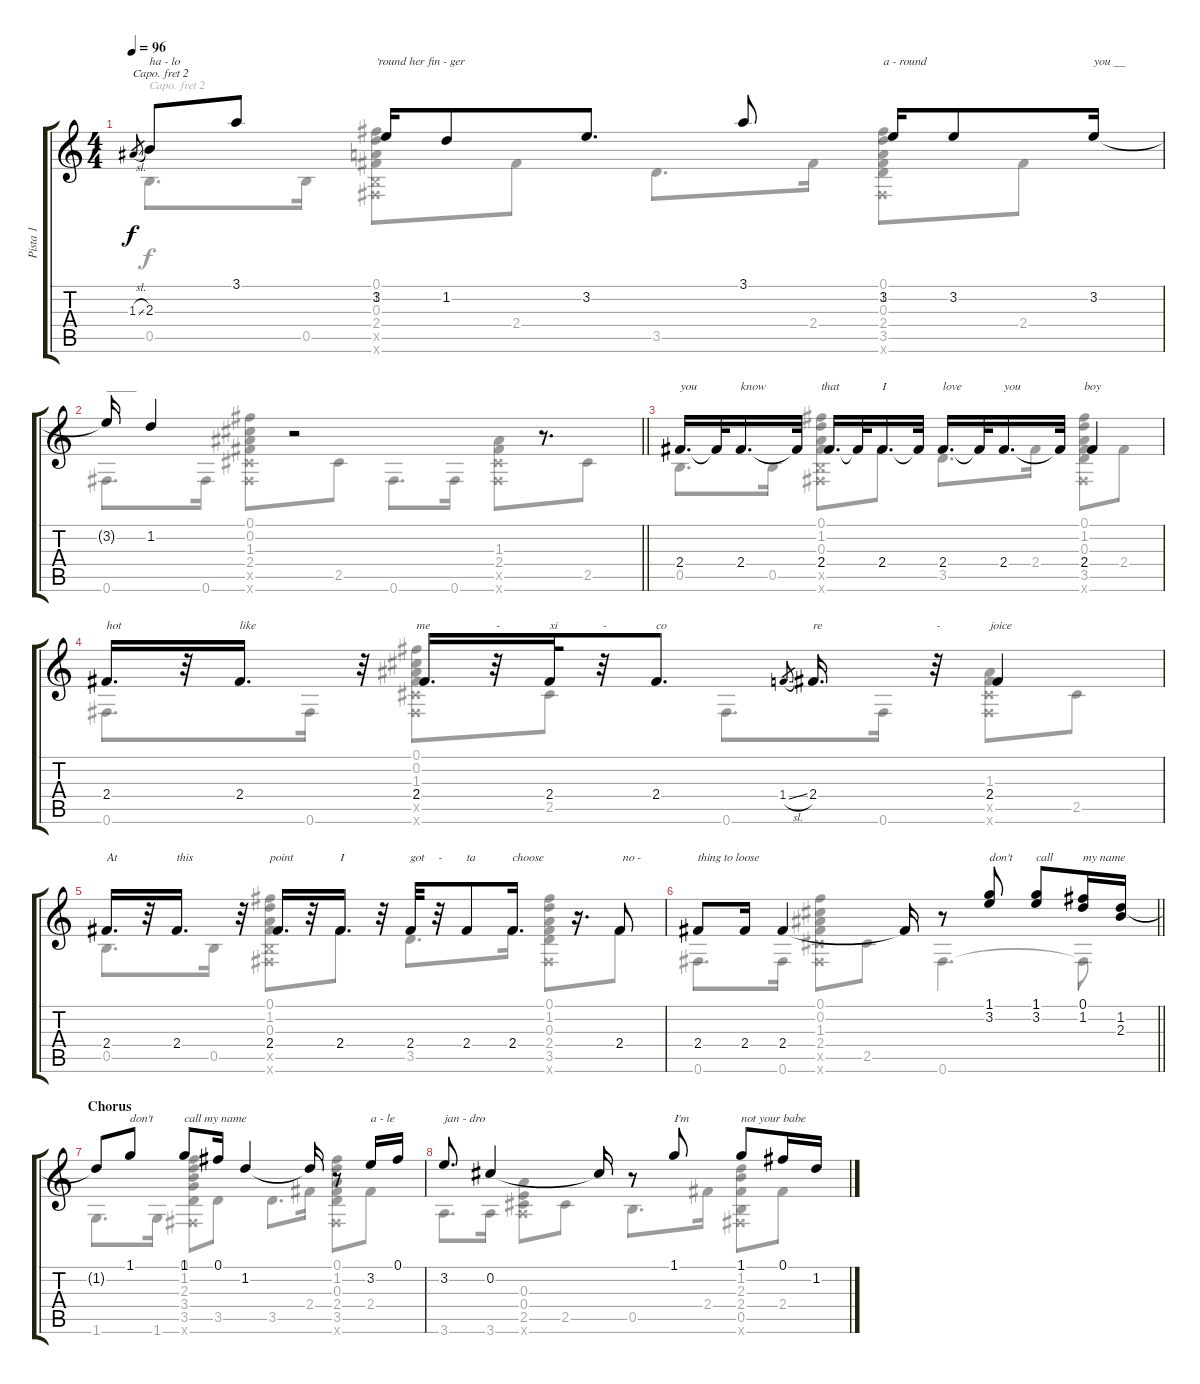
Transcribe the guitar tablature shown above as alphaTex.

\track ("Pista 1" "Pista 1") {instrument acousticguitarsteel}
\staff {score tabs}
\capo 2
\tuning (E4 B3 G3 D3 A2 E2) {hide}
\voice
\ts (4 4)
\tempo 96
\clef g2
\ks c
1.3{sl}.8{gr dy f} 2.3.8{txt "ha - lo"} 3.1.8 3.2.16{txt "'round her fin - ger"} 1.2.8 3.2.8{d} 3.1.8 3.2.16{txt "a - round "} 3.2.8 3.2.16{txt "you __"} |
\barLineRight lightlight
3.2{t}.16{txt "_____"} 1.2.4 r.2 r.8{d} |
2.4.16{d txt "you  "} 2.4{t}.32 2.4.16{d txt "know"} 2.4{t}.32 2.4.16{d txt "that"} 2.4{t}.32 2.4.16{d txt "I"} 2.4{t}.32 2.4.16{d txt "love"} 2.4{t}.32 2.4.16{d txt "you"} 2.4{t}.32 2.4.4{txt "boy"} |
2.4.16{d txt "hot "} r.32 2.4.16{d txt "like"} r.32 2.4.16{d txt "me "} r.32{txt "-"} 2.4.32{txt "xi"} r.32{txt "-"} 2.4.8{d txt "co"} 1.4{sl}.8{gr} 2.4.16{d txt "re"} r.32{txt "-"} 2.4.4{txt "joice"} |
2.4.16{d txt "At"} r.32 2.4.16{d txt "this"} r.32 2.4.16{d txt "point"} r.32 2.4.16{d txt "I"} r.32 2.4.32{txt "got"} r.32{txt "-"} 2.4.8{txt "ta"} 2.4.16{d txt "choose"} r.16{d} 2.4.8{txt " no -"} |
\barLineRight lightlight
2.4.8{txt "thing to loose"} 2.4.16 2.4.4 2.4{t}.16 r.8 (1.1 3.2).8{txt "don't "} (1.1 3.2).8{txt "call"} (0.1 1.2).16{txt "my name"} (1.2 2.3).16 |
\section ("" "Chorus")
1.2{t}.8 1.1.8{txt "don't"} 1.1.8{txt "call my name"} 0.1.16 1.2.4 1.2{t}.16 r.8 3.2.16{txt "a - le"} 0.1.16 |
3.2.8{d txt "jan - dro"} 0.2.4 0.2{t}.16 r.8 1.1.8{txt "I'm"} 1.1.8{txt "not your babe"} 0.1.16 1.2.16
\voice
\clef g2
\ottava regular
\simile none
\ks c
0.5.8{d dy f} 0.5.16 (0.1 1.2 0.3 2.4 0.5{x} 0.6{x}).8 2.4.8 3.5.8{d} 2.4.16 (0.1 1.2 0.3 2.4 3.5 0.6{x}).8 2.4.8 |
\barLineRight lightlight
0.6.8{d} 0.6.16 (0.1 0.2 1.3 2.4 2.5{x} 0.6{x}).8 2.5.8 0.6.8{d} 0.6.16 (1.3 2.4 2.5{x} 0.6{x}).8 2.5.8 |
0.5.8{d} 0.5.16 (0.1 1.2 0.3 2.4 0.5{x} 0.6{x}).8 2.4.8 3.5.8{d} 2.4.16 (0.1 1.2 0.3 2.4 3.5 0.6{x}).8 2.4.8 |
0.6.8{d} 0.6.16 (0.1 0.2 1.3 2.4 2.5{x} 0.6{x}).8 2.5.8 0.6.8{d} 0.6.16 (1.3 2.4 2.5{x} 0.6{x}).8 2.5.8 |
0.5.8{d} 0.5.16 (0.1 1.2 0.3 2.4 0.5{x} 0.6{x}).8 2.4.8 3.5.8{d} 2.4.16 (0.1 1.2 0.3 2.4 3.5 0.6{x}).8 2.4.8 |
\barLineRight lightlight
0.6.8{d} 0.6.16 (0.1 0.2 1.3 2.4 2.5{x} 0.6{x}).8 2.5.8 0.6.4{d} 0.6{t}.8 |
1.6.8{d} 1.6.16 (0.1 1.2 2.3 3.4 3.5 0.6{x}).8 3.5.8 3.5.8{d} 2.4.16 (0.1 1.2 0.3 2.4 3.5 0.6{x}).8 2.4.8 |
3.6.8{d} 3.6.16 (0.3 0.4 2.5 3.6{x}).8 2.5.8 0.5.8{d} 2.4.16 (1.2 2.3 2.4 0.5 0.6{x}).8 2.4.8
